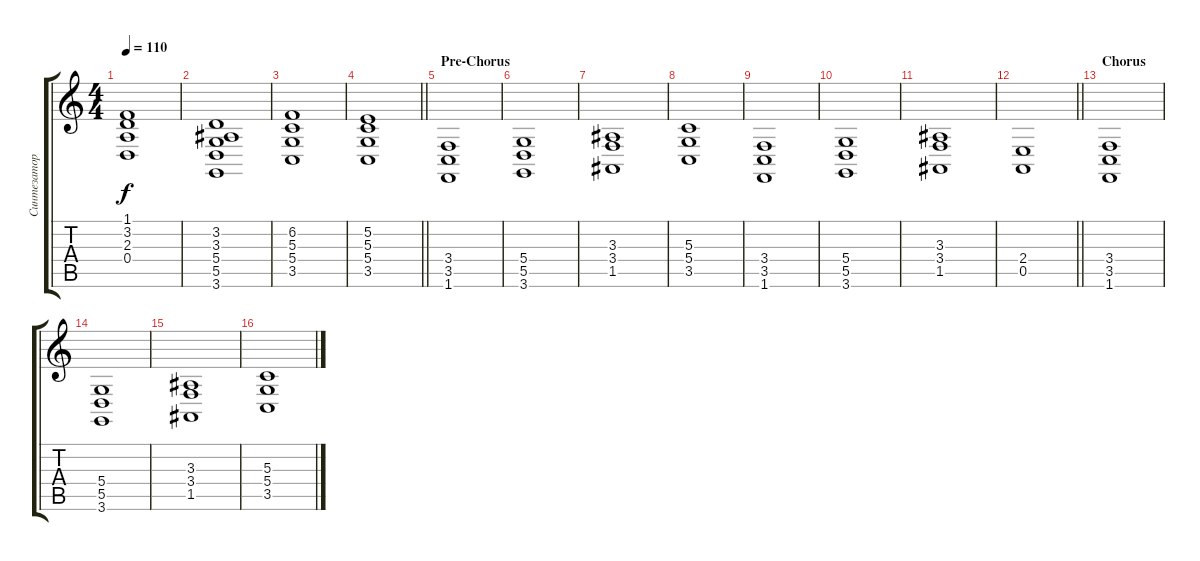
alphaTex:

\track ("Синтезатор" "Синтезатор") {instrument synthstrings1}
\staff {score tabs}
\tuning (E4 B3 G3 D3 A2 E2) {hide}
\ts (4 4)
\tempo 110
\clef g2
\ks c
(1.1 3.2 2.3 0.4).1{dy f} |
(3.2 3.3 5.4 5.5 3.6).1 |
(6.2 5.3 5.4 3.5).1 |
\barLineRight lightlight
(5.2 5.3 5.4 3.5).1 |
\section ("" "Pre-Chorus")
(3.4 3.5 1.6).1 |
(5.4 5.5 3.6).1 |
(3.3 3.4 1.5).1 |
(5.3 5.4 3.5).1 |
(3.4 3.5 1.6).1 |
(5.4 5.5 3.6).1 |
(3.3 3.4 1.5).1 |
\barLineRight lightlight
(2.4 0.5).1 |
\section ("" "Chorus")
(3.4 3.5 1.6).1 |
(5.4 5.5 3.6).1 |
(3.3 3.4 1.5).1 |
(5.3 5.4 3.5).1
